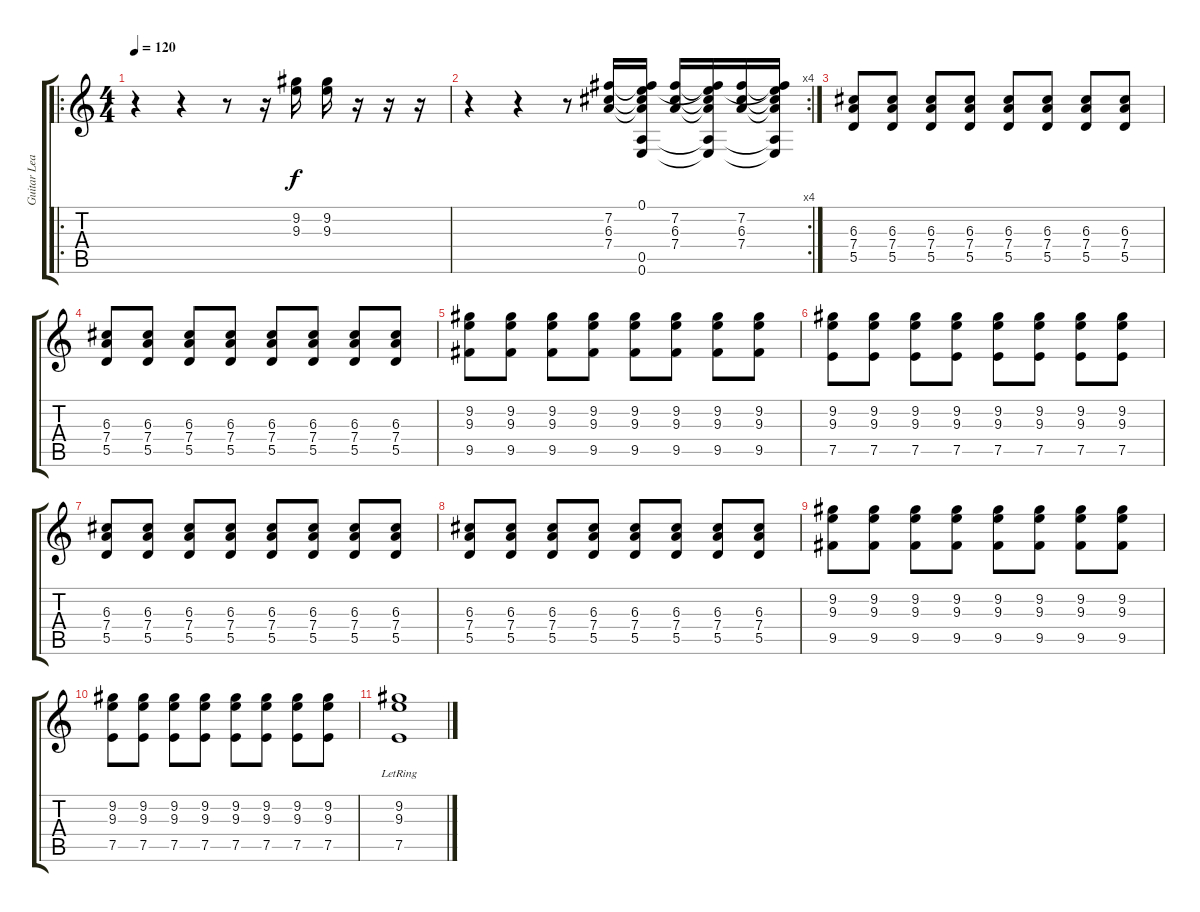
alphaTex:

\track ("Guitar Lead" "Guitar Lea") {instrument distortionguitar}
\staff {score tabs}
\tuning (E4 B3 G3 D3 A2 E2) {hide}
\ro
\ts (4 4)
\tempo 120
\clef g2
\ks c
r.4{dy f} r.4 r.8 r.16 (9.2 9.3).16 (9.2 9.3).16 r.16 r.16 r.16 |
\rc 4
r.4 r.4 r.8 (7.2 6.3 7.4).16 (0.1 7.2{t} 6.3{t} 7.4{t} 0.5{t} 0.6{t}).16 (7.2 6.3 7.4).16 (0.1{t} 7.2{t} 6.3{t} 7.4{t} 0.5{t} 0.6{t}).16 (7.2 6.3 7.4).16 (0.1{t} 7.2{t} 6.3{t} 7.4{t} 0.5{t} 0.6{t}).16 |
(6.3 7.4 5.5).8{instrument distortionguitar} (6.3 7.4 5.5).8 (6.3 7.4 5.5).8 (6.3 7.4 5.5).8 (6.3 7.4 5.5).8 (6.3 7.4 5.5).8 (6.3 7.4 5.5).8 (6.3 7.4 5.5).8 |
(6.3 7.4 5.5).8{instrument distortionguitar} (6.3 7.4 5.5).8 (6.3 7.4 5.5).8 (6.3 7.4 5.5).8 (6.3 7.4 5.5).8 (6.3 7.4 5.5).8 (6.3 7.4 5.5).8 (6.3 7.4 5.5).8 |
(9.2 9.3 9.5).8 (9.2 9.3 9.5).8 (9.2 9.3 9.5).8 (9.2 9.3 9.5).8 (9.2 9.3 9.5).8 (9.2 9.3 9.5).8 (9.2 9.3 9.5).8 (9.2 9.3 9.5).8 |
(9.2 9.3 7.5).8 (9.2 9.3 7.5).8 (9.2 9.3 7.5).8 (9.2 9.3 7.5).8 (9.2 9.3 7.5).8 (9.2 9.3 7.5).8 (9.2 9.3 7.5).8 (9.2 9.3 7.5).8 |
(6.3 7.4 5.5).8 (6.3 7.4 5.5).8 (6.3 7.4 5.5).8 (6.3 7.4 5.5).8 (6.3 7.4 5.5).8 (6.3 7.4 5.5).8 (6.3 7.4 5.5).8 (6.3 7.4 5.5).8 |
(6.3 7.4 5.5).8 (6.3 7.4 5.5).8 (6.3 7.4 5.5).8 (6.3 7.4 5.5).8 (6.3 7.4 5.5).8 (6.3 7.4 5.5).8 (6.3 7.4 5.5).8 (6.3 7.4 5.5).8 |
(9.2 9.3 9.5).8 (9.2 9.3 9.5).8 (9.2 9.3 9.5).8 (9.2 9.3 9.5).8 (9.2 9.3 9.5).8 (9.2 9.3 9.5).8 (9.2 9.3 9.5).8 (9.2 9.3 9.5).8 |
(9.2 9.3 7.5).8 (9.2 9.3 7.5).8 (9.2 9.3 7.5).8 (9.2 9.3 7.5).8 (9.2 9.3 7.5).8 (9.2 9.3 7.5).8 (9.2 9.3 7.5).8 (9.2 9.3 7.5).8 |
(9.2{lr} 9.3{lr} 7.5{lr}).1
